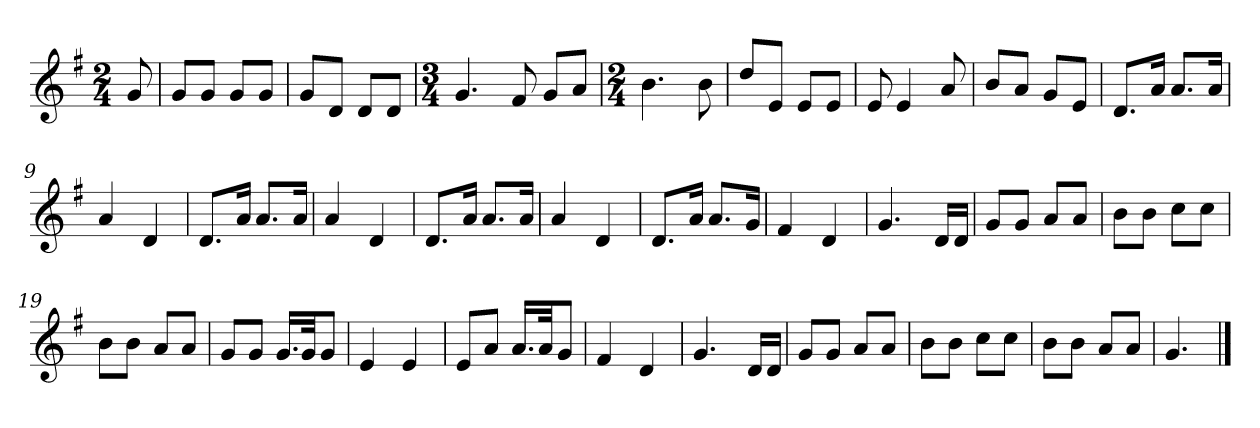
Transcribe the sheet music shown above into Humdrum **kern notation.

**kern
*part1
*staff1
*k[f#]
*M2/4
*MM120
=
8g
=1
8gL
8gJ
8gL
8gJ
=2
8gL
8dJ
8dL
8dJ
=3
*M3/4
4.g
8f#
8gL
8aJ
=4
*M2/4
4.b
8b
=5
8ddL
8eJ
8eL
8eJ
=6
8e
4e
8a
=7
8bL
8aJ
8gL
8eJ
=8
8.dL
16aJk
8.aL
16aJk
=9
4a
4d
=10
8.dL
16aJk
8.aL
16aJk
=11
4a
4d
=12
8.dL
16aJk
8.aL
16aJk
=13
4a
4d
=14
8.dL
16aJk
8.aL
16gJk
=15
4f#
4d
=16
4.g
16dLL
16dJJ
=17
8gL
8gJ
8aL
8aJ
=18
8bL
8bJ
8ccL
8ccJ
=19
8bL
8bJ
8aL
8aJ
=20
8gL
8gJ
16.gLL
32gJk
8gJ
=21
4e
4e
=22
8eL
8aJ
16.aLL
32aJk
8gJ
=23
4f#
4d
=24
4.g
16dLL
16dJJ
=25
8gL
8gJ
8aL
8aJ
=26
8bL
8bJ
8ccL
8ccJ
=27
8bL
8bJ
8aL
8aJ
=28
4.g
==
*-
